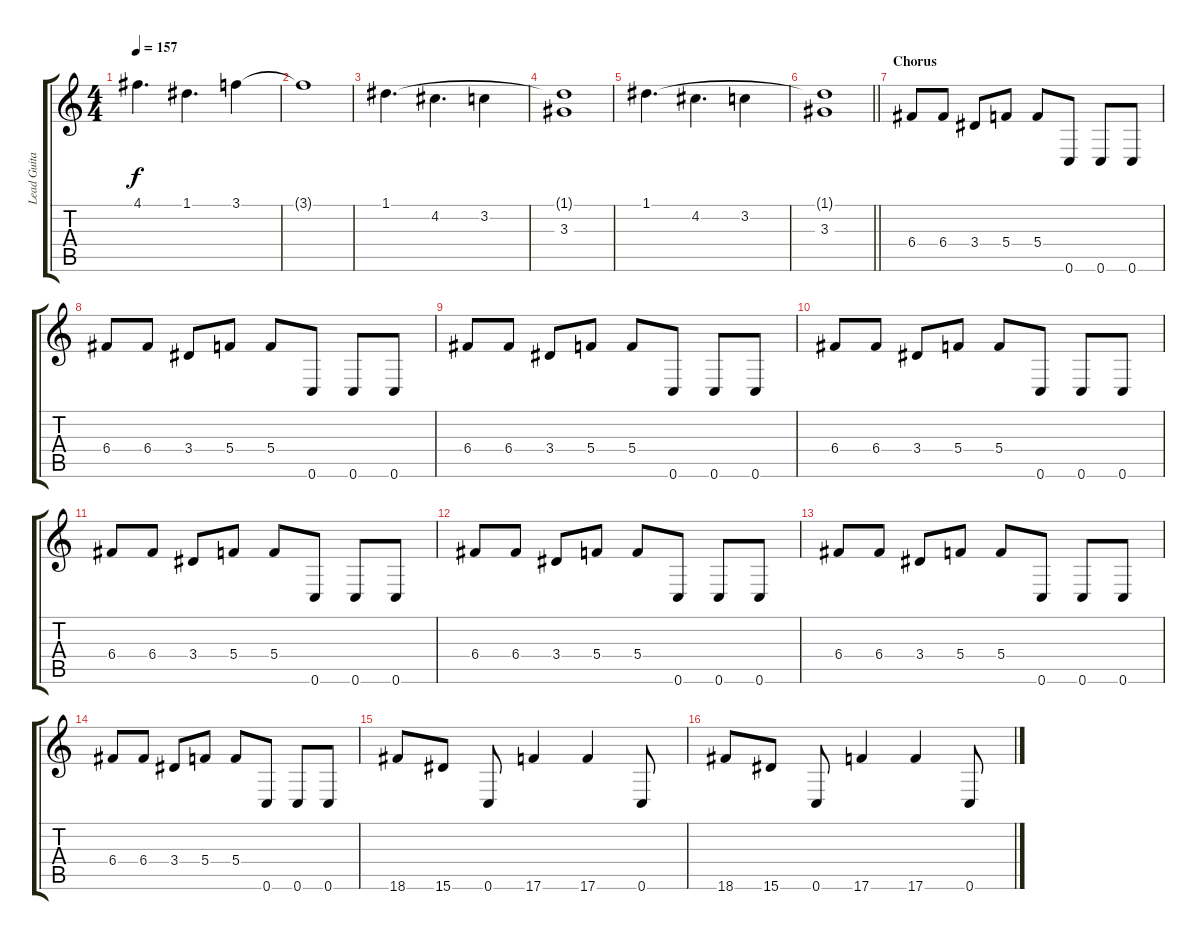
\track ("Lead Guitar" "Lead Guita") {instrument distortionguitar}
\staff {score tabs}
\tuning (D4 A3 F3 C3 G2 C2) {hide}
\ts (4 4)
\tempo 157
\clef g2
\ks c
4.1.4{d dy f} 1.1.4{d} 3.1.4 |
3.1{t}.1 |
1.1.4{d} 4.2.4{d} 3.2.4 |
(1.1{t} 3.3).1 |
1.1.4{d} 4.2.4{d} 3.2.4 |
\barLineRight lightlight
(1.1{t} 3.3).1 |
\section ("" "Chorus")
6.4.8 6.4.8 3.4.8 5.4.8 5.4.8 0.6.8 0.6.8 0.6.8 |
6.4.8 6.4.8 3.4.8 5.4.8 5.4.8 0.6.8 0.6.8 0.6.8 |
6.4.8 6.4.8 3.4.8 5.4.8 5.4.8 0.6.8 0.6.8 0.6.8 |
6.4.8 6.4.8 3.4.8 5.4.8 5.4.8 0.6.8 0.6.8 0.6.8 |
6.4.8 6.4.8 3.4.8 5.4.8 5.4.8 0.6.8 0.6.8 0.6.8 |
6.4.8 6.4.8 3.4.8 5.4.8 5.4.8 0.6.8 0.6.8 0.6.8 |
6.4.8 6.4.8 3.4.8 5.4.8 5.4.8 0.6.8 0.6.8 0.6.8 |
6.4.8 6.4.8 3.4.8 5.4.8 5.4.8 0.6.8 0.6.8 0.6.8 |
18.6.8 15.6.8 0.6.8 17.6.4 17.6.4 0.6.8 |
18.6.8 15.6.8 0.6.8 17.6.4 17.6.4 0.6.8
